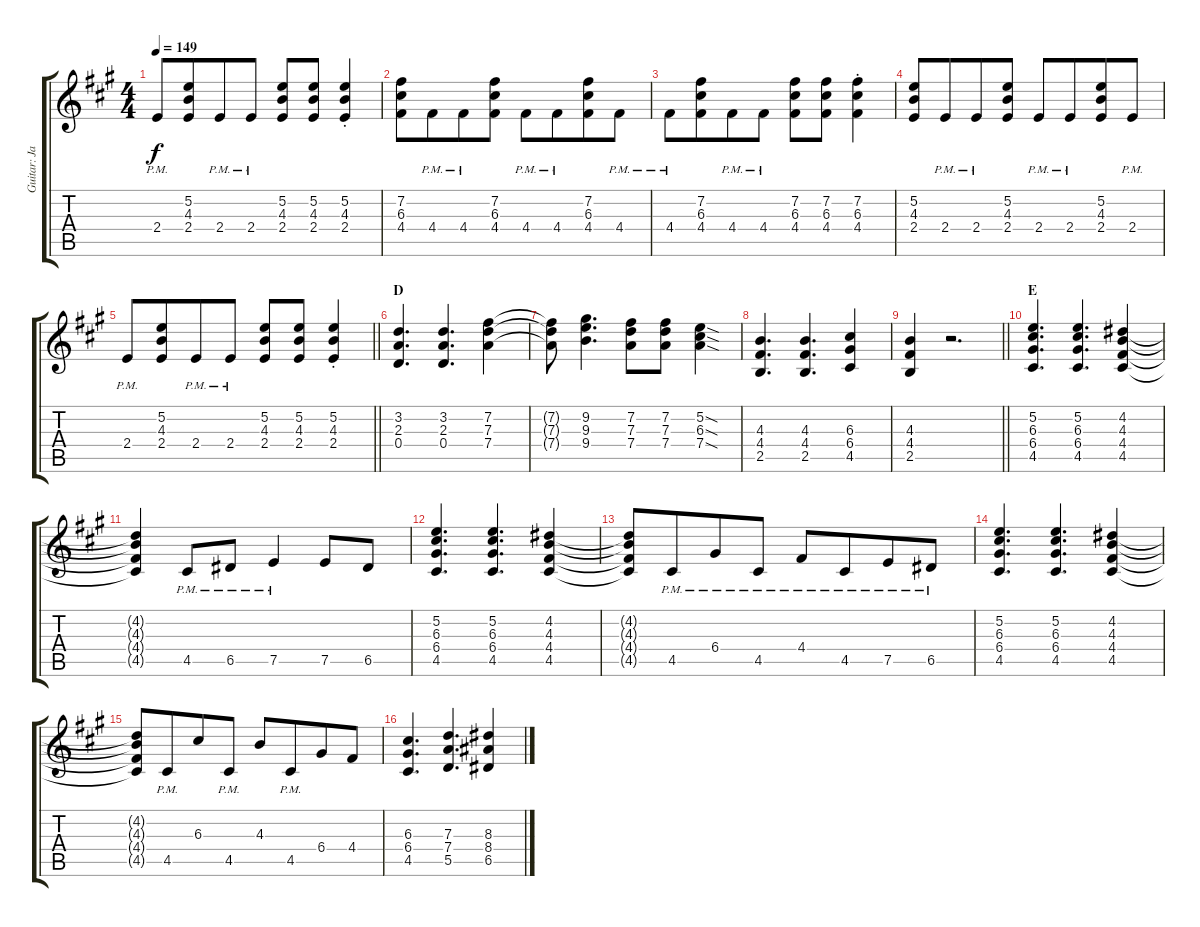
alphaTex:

\track ("Guitar: Jake" "Guitar: Ja") {instrument distortionguitar}
\staff {score tabs}
\tuning (E4 B3 G3 D3 A2 E2) {hide}
\ts (4 4)
\tempo 149
\clef g2
\ks a
2.4{pm}.8{dy f} (5.2 4.3 2.4).8{beam merge} 2.4{pm}.8 2.4{pm}.8 (5.2 4.3 2.4).8 (5.2 4.3 2.4).8 (5.2{st} 4.3{st} 2.4{st}).4 |
(7.2 6.3 4.4).8 4.4{pm}.8{beam merge} 4.4{pm}.8 (7.2 6.3 4.4).8 4.4{pm}.8 4.4{pm}.8{beam merge} (7.2 6.3 4.4).8 4.4{pm}.8 |
4.4{pm}.8 (7.2 6.3 4.4).8{beam merge} 4.4{pm}.8 4.4{pm}.8 (7.2 6.3 4.4).8 (7.2 6.3 4.4).8 (7.2{st} 6.3{st} 4.4{st}).4 |
(5.2 4.3 2.4).8 2.4{pm}.8{beam merge} 2.4{pm}.8 (5.2 4.3 2.4).8 2.4{pm}.8 2.4{pm}.8{beam merge} (5.2 4.3 2.4).8 2.4{pm}.8 |
\barLineRight lightlight
2.4{pm}.8 (5.2 4.3 2.4).8{beam merge} 2.4{pm}.8 2.4{pm}.8 (5.2 4.3 2.4).8 (5.2 4.3 2.4).8 (5.2{st} 4.3{st} 2.4{st}).4 |
\section ("" "D")
(3.2 2.3 0.4).4{d} (3.2 2.3 0.4).4{d} (7.2 7.3 7.4).4 |
(7.2{t} 7.3{t} 7.4{t}).8 (9.2 9.3 9.4).4{d} (7.2 7.3 7.4).8 (7.2 7.3 7.4).8 (5.2{sod} 6.3{sod} 7.4{sod}).4 |
(4.3 4.4 2.5).4{d} (4.3 4.4 2.5).4{d} (6.3 6.4 4.5).4 |
\barLineRight lightlight
(4.3 4.4 2.5).4 r.2{d} |
\section ("" "E")
(5.2 6.3 6.4 4.5).4{d} (5.2 6.3 6.4 4.5).4{d} (4.2 4.3 4.4 4.5).4 |
(4.2{t} 4.3{t} 4.4{t} 4.5{t}).4 4.5{pm}.8 6.5{pm}.8 7.5{pm}.4 7.5.8 6.5.8 |
(5.2 6.3 6.4 4.5).4{d} (5.2 6.3 6.4 4.5).4{d} (4.2 4.3 4.4 4.5).4 |
(4.2{t} 4.3{t} 4.4{t} 4.5{t}).8 4.5{pm}.8{beam merge} 6.4{pm}.8 4.5{pm}.8 4.4{pm}.8 4.5{pm}.8{beam merge} 7.5{pm}.8 6.5{pm}.8 |
(5.2 6.3 6.4 4.5).4{d} (5.2 6.3 6.4 4.5).4{d} (4.2 4.3 4.4 4.5).4 |
(4.2{t} 4.3{t} 4.4{t} 4.5{t}).8 4.5{pm}.8{beam merge} 6.3.8 4.5{pm}.8 4.3.8 4.5{pm}.8{beam merge} 6.4.8 4.4.8 |
(6.3 6.4 4.5).4{d} (7.3 7.4 5.5).4{d} (8.3 8.4 6.5).4
